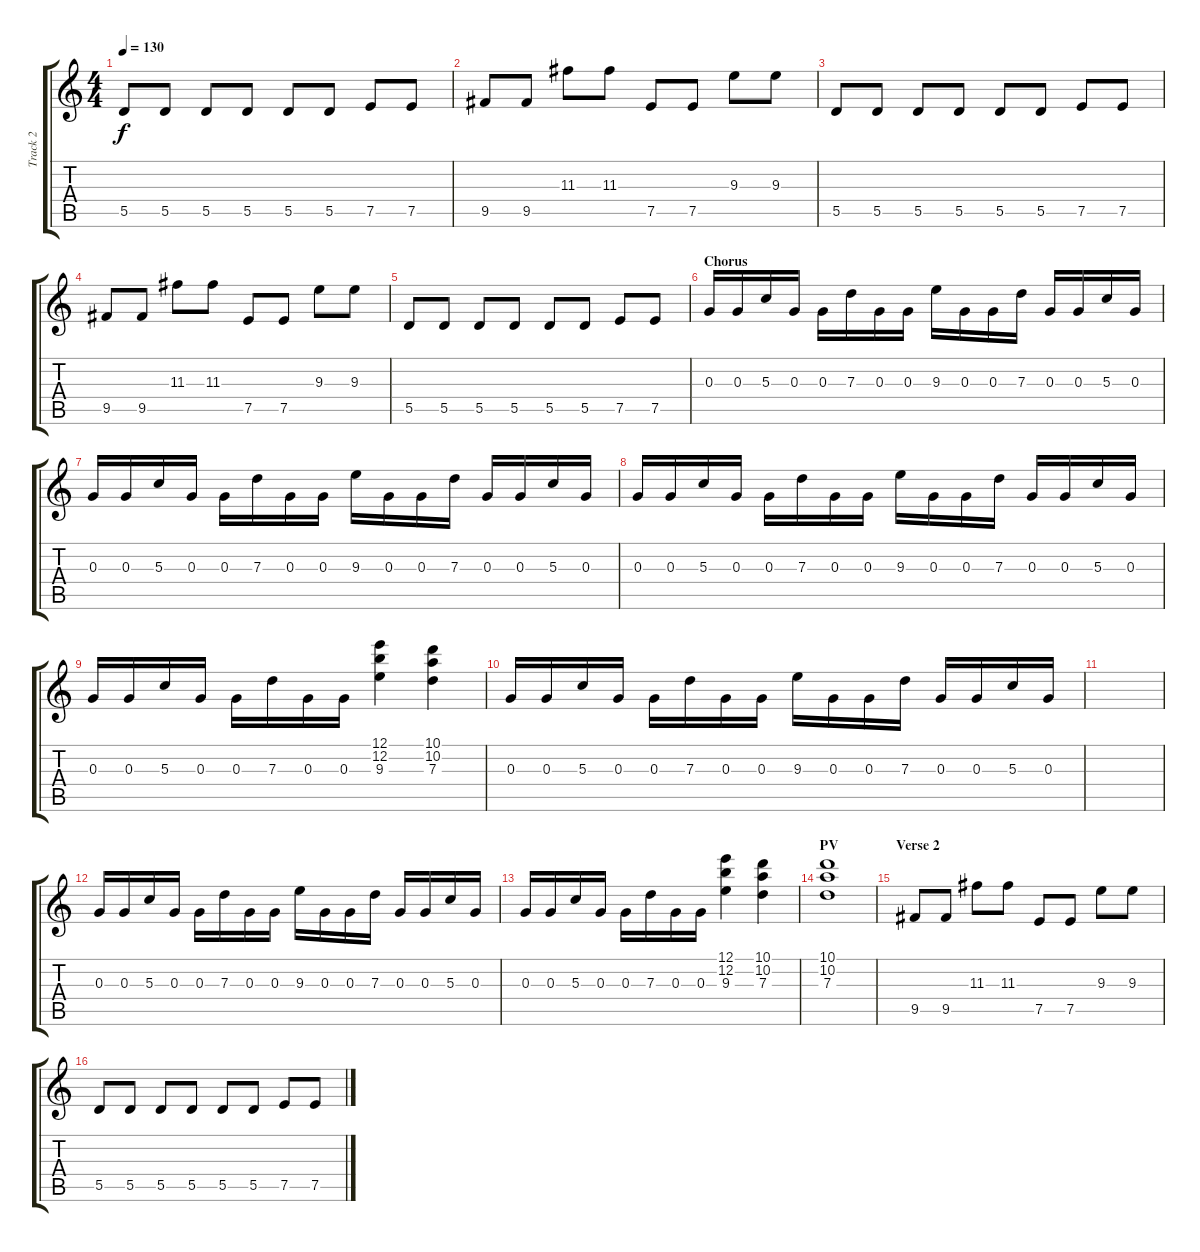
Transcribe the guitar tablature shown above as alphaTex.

\track ("Track 2" "Track 2") {instrument overdrivenguitar}
\staff {score tabs}
\tuning (E4 B3 G3 D3 A2 E2) {hide}
\ts (4 4)
\tempo 130
\clef g2
\ks c
5.5.8{dy f} 5.5.8 5.5.8 5.5.8 5.5.8 5.5.8 7.5.8 7.5.8 |
9.5.8 9.5.8 11.3.8 11.3.8 7.5.8 7.5.8 9.3.8 9.3.8 |
5.5.8 5.5.8 5.5.8 5.5.8 5.5.8 5.5.8 7.5.8 7.5.8 |
9.5.8 9.5.8 11.3.8 11.3.8 7.5.8 7.5.8 9.3.8 9.3.8 |
5.5.8 5.5.8 5.5.8 5.5.8 5.5.8 5.5.8 7.5.8 7.5.8 |
\section ("" "Chorus")
0.3.16 0.3.16 5.3.16 0.3.16 0.3.16 7.3.16 0.3.16 0.3.16 9.3.16 0.3.16 0.3.16 7.3.16 0.3.16 0.3.16 5.3.16 0.3.16 |
0.3.16 0.3.16 5.3.16 0.3.16 0.3.16 7.3.16 0.3.16 0.3.16 9.3.16 0.3.16 0.3.16 7.3.16 0.3.16 0.3.16 5.3.16 0.3.16 |
0.3.16 0.3.16 5.3.16 0.3.16 0.3.16 7.3.16 0.3.16 0.3.16 9.3.16 0.3.16 0.3.16 7.3.16 0.3.16 0.3.16 5.3.16 0.3.16 |
0.3.16 0.3.16 5.3.16 0.3.16 0.3.16 7.3.16 0.3.16 0.3.16 (12.1 12.2 9.3).4 (10.1 10.2 7.3).4 |
0.3.16 0.3.16 5.3.16 0.3.16 0.3.16 7.3.16 0.3.16 0.3.16 9.3.16 0.3.16 0.3.16 7.3.16 0.3.16 0.3.16 5.3.16 0.3.16 |
|
0.3.16 0.3.16 5.3.16 0.3.16 0.3.16 7.3.16 0.3.16 0.3.16 9.3.16 0.3.16 0.3.16 7.3.16 0.3.16 0.3.16 5.3.16 0.3.16 |
0.3.16 0.3.16 5.3.16 0.3.16 0.3.16 7.3.16 0.3.16 0.3.16 (12.1 12.2 9.3).4 (10.1 10.2 7.3).4 |
\section ("" "PV")
(10.1 10.2 7.3).1 |
\section ("" "Verse 2")
9.5.8 9.5.8 11.3.8 11.3.8 7.5.8 7.5.8 9.3.8 9.3.8 |
5.5.8 5.5.8 5.5.8 5.5.8 5.5.8 5.5.8 7.5.8 7.5.8
